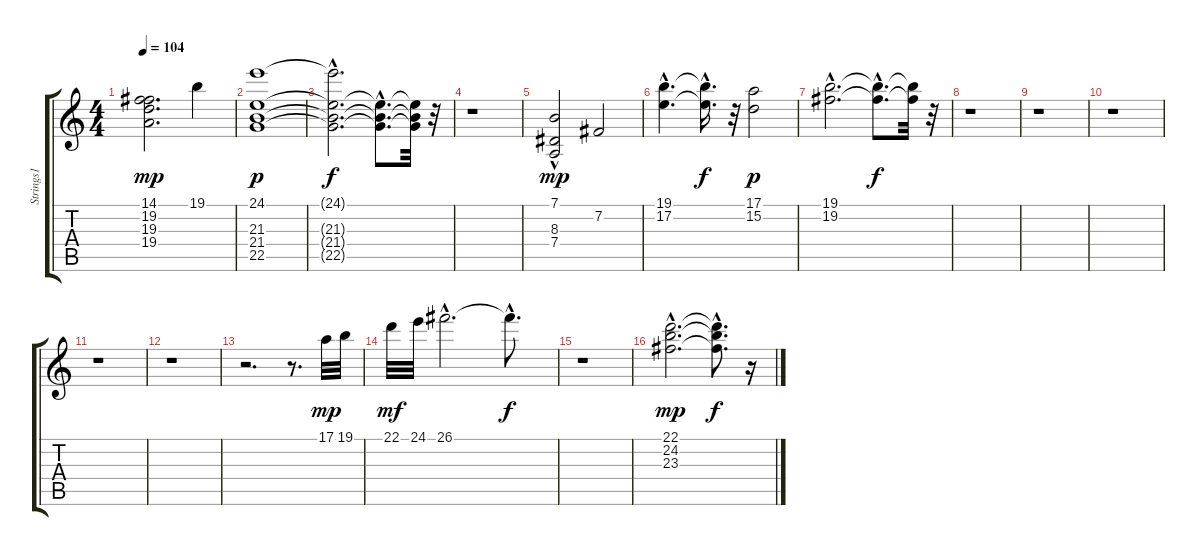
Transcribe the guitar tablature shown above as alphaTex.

\track ("Strings1" "Strings1") {instrument stringensemble1}
\staff {score tabs}
\tuning (E4 B3 G3 D3 A2 E2) {hide}
\ts (4 4)
\tempo 104
\clef g2
\ks c
(14.1 19.2 19.3 19.4).2{d dy mp} 19.1.4 |
(24.1 21.3 21.4 22.5).1{dy p} |
(24.1{hac t} 21.3{hac t} 21.4{hac t} 22.5{hac t}).2{d dy f} (21.3{hac t} 21.4{hac t} 22.5{hac t}).8{d} (21.3{t} 21.4{t} 22.5{t}).32 r.32 |
r.1 |
(7.1{hac} 8.3 7.4{hac}).2{dy mp} 7.2.2 |
(19.1{hac} 17.2{hac}).4{d} (19.1{hac t} 17.2{hac t}).16{d dy f} r.32 (17.1 15.2).2{dy p} |
(19.1{hac} 19.2{hac}).2{d} (19.1{hac t} 19.2{hac t}).8{d dy f} (19.1{t} 19.2{t}).32 r.32 |
r.1 |
r.1 |
r.1 |
r.1 |
r.1 |
r.2{d} r.8{d} 17.1.32{dy mp} 19.1.32 |
22.1.32{dy mf} 24.1.32 26.1{hac}.2{d} 26.1{hac t}.8{d dy f} |
r.1 |
(22.1{hac} 24.2{hac} 23.3{hac}).2{d dy mp} (22.1{hac t} 24.2{hac t} 23.3{t}).8{d dy f} r.16
